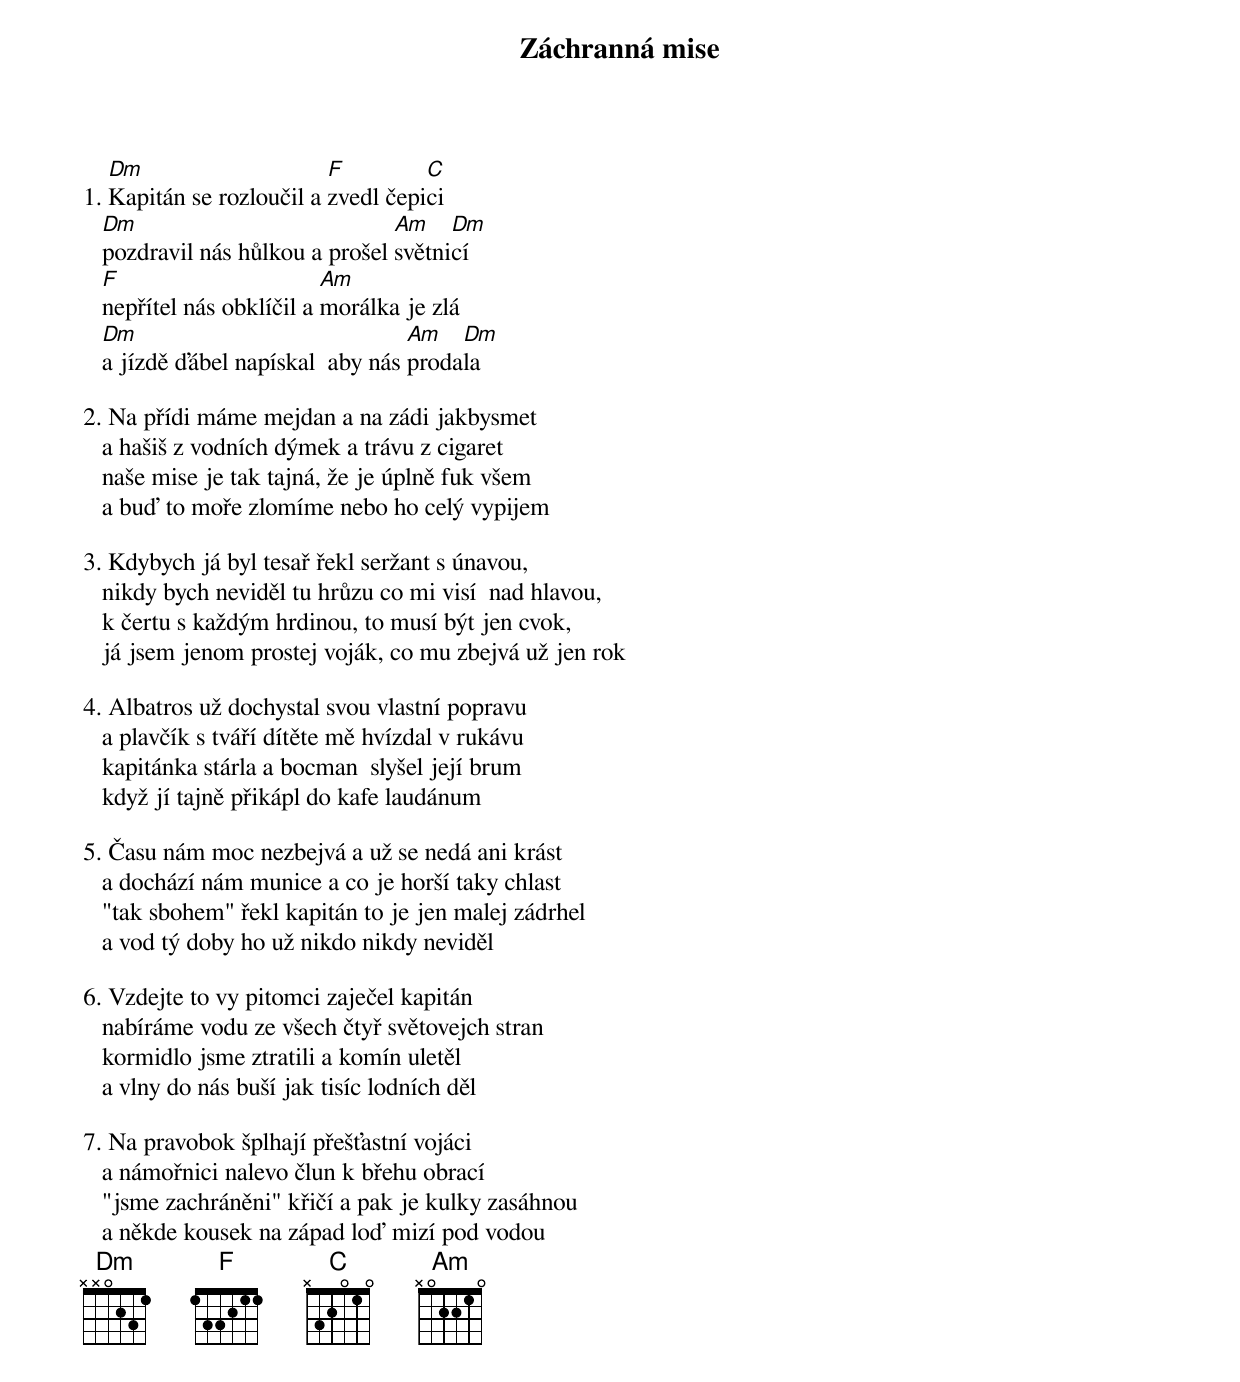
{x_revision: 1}
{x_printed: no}

{artist Robert Křesťan}
{source http://www.velkyzpevnik.cz/zpevnik/druha-trava/zachranna-mise}

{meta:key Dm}
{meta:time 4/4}

{title: Záchranná mise}

{start_of_verse}
1. [Dm]Kapitán se rozloučil a [F]zvedl čepi[C]ci
   [Dm]pozdravil nás hůlkou a prošel [Am]světni[Dm]cí
   [F]nepřítel nás obklíčil a [Am]morálka je zlá
   [Dm]a jízdě ďábel napískal  aby nás [Am]proda[Dm]la
{end_of_verse}

{start_of_verse}
2. Na přídi máme mejdan a na zádi jakbysmet
   a hašiš z vodních dýmek a trávu z cigaret
   naše mise je tak tajná, že je úplně fuk všem
   a buď to moře zlomíme nebo ho celý vypijem
{end_of_verse}

{start_of_verse}
3. Kdybych já byl tesař řekl seržant s únavou,
   nikdy bych neviděl tu hrůzu co mi visí  nad hlavou,
   k čertu s každým hrdinou, to musí být jen cvok,
   já jsem jenom prostej voják, co mu zbejvá už jen rok
{end_of_verse}

{start_of_verse}
4. Albatros už dochystal svou vlastní popravu
   a plavčík s tváří dítěte mě hvízdal v rukávu
   kapitánka stárla a bocman  slyšel její brum
   když jí tajně přikápl do kafe laudánum
{end_of_verse}

{start_of_verse}
5. Času nám moc nezbejvá a už se nedá ani krást
   a dochází nám munice a co je horší taky chlast
   "tak sbohem" řekl kapitán to je jen malej zádrhel
   a vod tý doby ho už nikdo nikdy neviděl
{end_of_verse}

{start_of_verse}
6. Vzdejte to vy pitomci zaječel kapitán
   nabíráme vodu ze všech čtyř světovejch stran
   kormidlo jsme ztratili a komín uletěl
   a vlny do nás buší jak tisíc lodních děl
{end_of_verse}

{start_of_verse}
7. Na pravobok šplhají přešťastní vojáci
   a námořnici nalevo člun k břehu obrací
   "jsme zachráněni" křičí a pak je kulky zasáhnou
   a někde kousek na západ loď mizí pod vodou
{end_of_verse}
